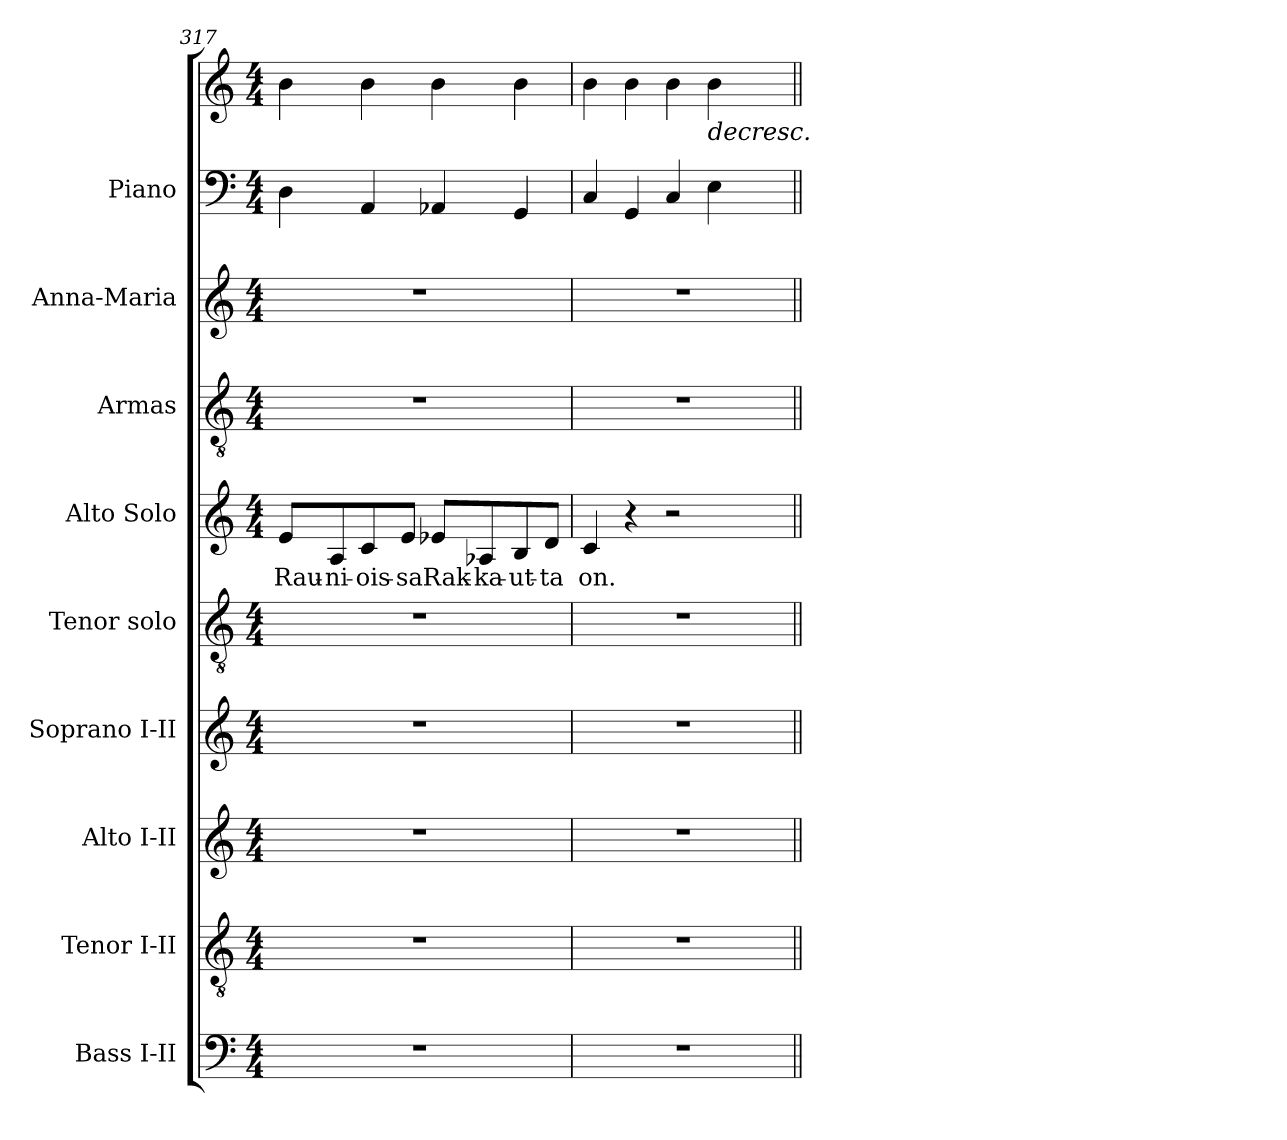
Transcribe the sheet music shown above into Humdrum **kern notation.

**kern	**kern	**kern	**kern	**kern	**kern	**text	**kern	**kern	**kern	**kern	**dynam
*part9	*part8	*part7	*part6	*part5	*part4	*part4	*part3	*part2	*part1	*part1	*part1
*staff10	*staff9	*staff8	*staff7	*staff6	*staff5	*staff5	*staff4	*staff3	*staff2	*staff1	*staff1/2
*I"Bass I-II	*I"Tenor I-II	*I"Alto I-II	*I"Soprano I-II	*I"Tenor solo	*I"Alto Solo	*	*I"Armas	*I"Anna-Maria	*I"Piano	*	*
*I'B.	*I'T.	*I'A.	*I'S.	*I'T. Solo	*I'A. Solo	*	*I'Armas	*I'A-M	*I'Pno.	*	*
*clefF4	*clefGv2	*clefG2	*clefG2	*clefGv2	*clefG2	*	*clefGv2	*clefG2	*clefF4	*clefG2	*
*	*ITrd7c12	*	*	*ITrd7c12	*	*	*ITrd7c12	*	*	*	*
*k[]	*k[]	*k[]	*k[]	*k[]	*k[]	*	*k[]	*k[]	*k[]	*k[]	*
*C:	*C:	*C:	*C:	*C:	*C:	*	*C:	*C:	*C:	*C:	*
*M4/4	*M4/4	*M4/4	*M4/4	*M4/4	*M4/4	*	*M4/4	*M4/4	*M4/4	*M4/4	*
=317	=317	=317	=317	=317	=317	=317	=317	=317	=317	=317	=317
!	!	!	!	!	!	!LO:LY:b:color=#000000	!	!	!	!	!
1r	1r	1r	1r	1r	8ei/L	Rau-	1r	1r	4Di\	4bi	.
!	!	!	!	!	!	!LO:LY:b:color=#000000	!	!	!	!	!
.	.	.	.	.	8Ai/	-ni-	.	.	.	.	.
!	!	!	!	!	!	!LO:LY:b:color=#000000	!	!	!	!	!
.	.	.	.	.	8ci/	-ois-	.	.	4AAi/	4bi	.
!	!	!	!	!	!	!LO:LY:b:color=#000000	!	!	!	!	!
.	.	.	.	.	8ei/J	-sa	.	.	.	.	.
!	!	!	!	!	!	!LO:LY:b:color=#000000	!	!	!	!	!
.	.	.	.	.	8e-Xi/L	Rak-	.	.	4AA-Xi/	4bi	.
!	!	!	!	!	!	!LO:LY:b:color=#000000	!	!	!	!	!
.	.	.	.	.	8A-Xi/	-ka-	.	.	.	.	.
!	!	!	!	!	!	!LO:LY:b:color=#000000	!	!	!	!	!
.	.	.	.	.	8Bi/	-ut-	.	.	4GGi/	4bi	.
!	!	!	!	!	!	!LO:LY:b:color=#000000	!	!	!	!	!
.	.	.	.	.	8di/J	-ta	.	.	.	.	.
=318	=318	=318	=318	=318	=318	=318	=318	=318	=318	=318	=318
!	!	!	!	!	!	!LO:LY:b:color=#000000	!	!	!	!	!
1r	1r	1r	1r	1r	4ci/	on.	1r	1r	4Ci/	4bi	.
.	.	.	.	.	4r	.	.	.	4GGi/	4bi	]
.	.	.	.	.	2r	.	.	.	4Ci/	4bi	.
!	!	!	!	!	!	!	!	!	!	!	!LO:HP:b
.	.	.	.	.	.	.	.	.	4Ei\	4bi	>
=||	=||	=||	=||	=||	=||	=||	=||	=||	=||	=||	=||
*-	*-	*-	*-	*-	*-	*-	*-	*-	*-	*-	*-
